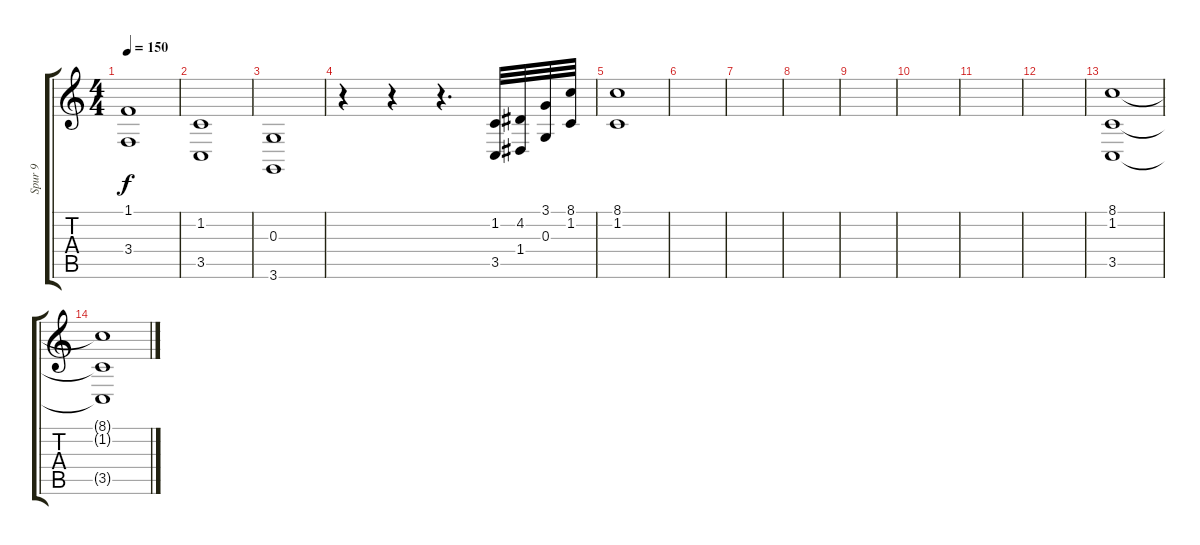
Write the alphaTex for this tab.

\track ("Spur 9" "Spur 9") {instrument frenchhorn}
\staff {score tabs}
\tuning (E4 B3 G3 D3 A2 E2) {hide}
\ts (4 4)
\tempo 150
\clef g2
\ks c
(1.1 3.4).1{dy f} |
(1.2 3.5).1 |
(0.3 3.6).1 |
r.4 r.4 r.4{d} (1.2 3.5).32 (4.2 1.4).32 (3.1 0.3).32 (8.1 1.2).32 |
(8.1 1.2).1 |
|
|
|
|
|
|
|
(8.1 1.2 3.5).1{instrument tubularbells} |
(8.1{t} 1.2{t} 3.5{t}).1
